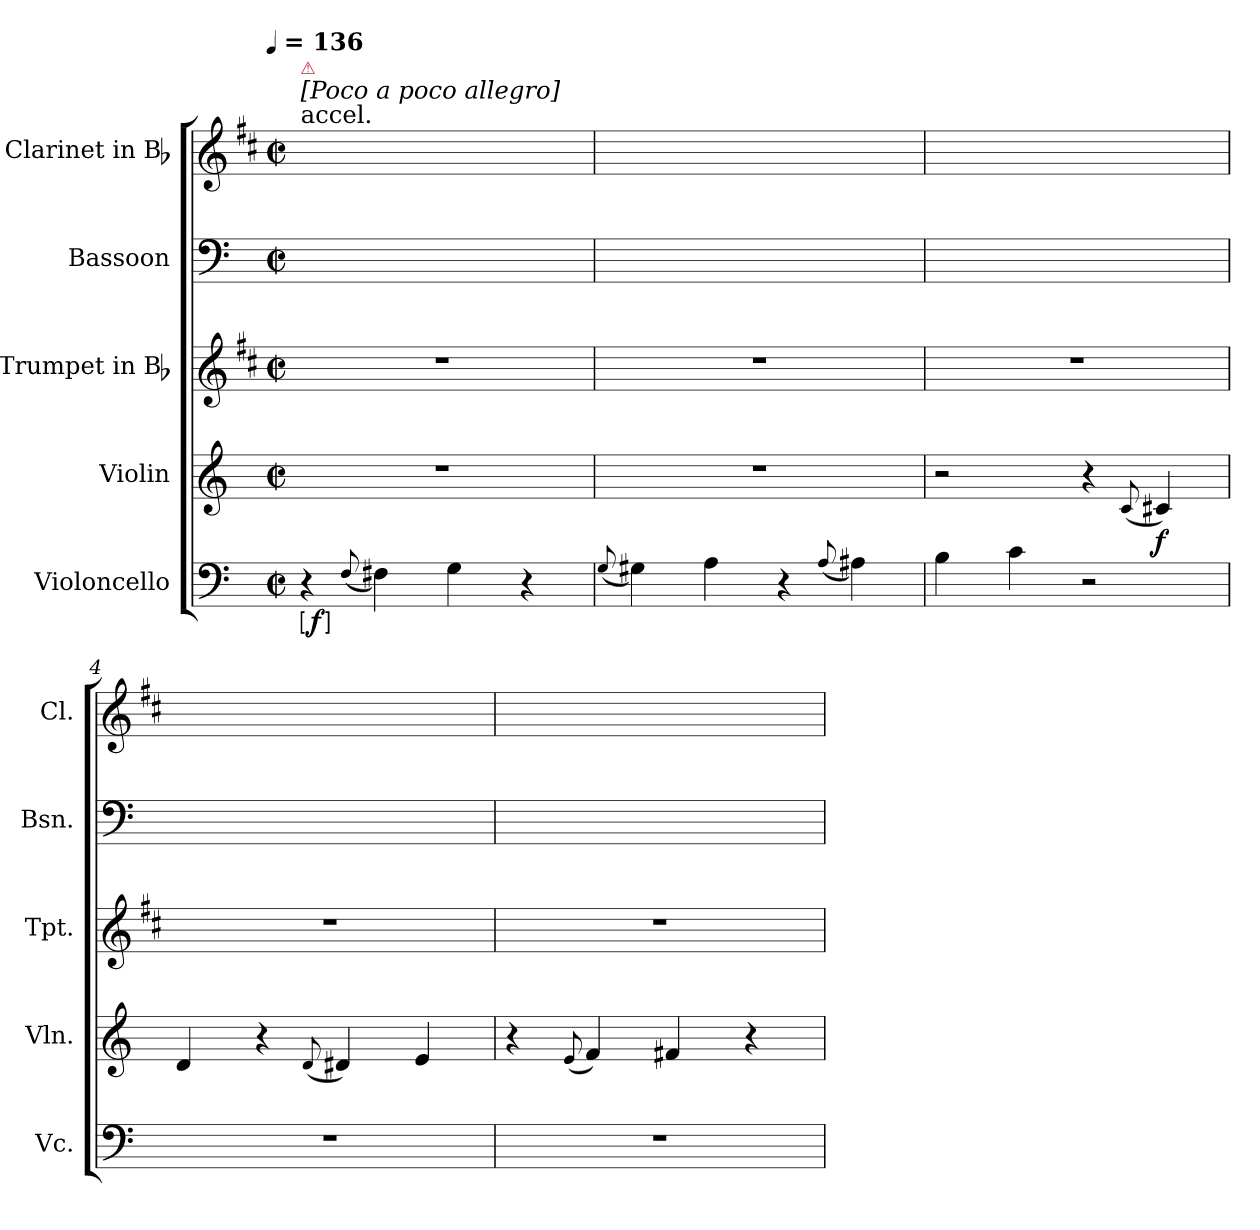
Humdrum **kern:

**kern	**dynam	**kern	**dynam	**kern	**kern	**kern
*part5	*part5	*part4	*part4	*part3	*part2	*part1
*staff5	*staff5	*staff4	*staff4	*staff3	*staff2	*staff1
*I"Violoncello	*	*I"Violin	*	*I"Trumpet in Bb	*I"Bassoon	*I"Clarinet in Bb
*I'Vc.	*	*I'Vln.	*	*I'Tpt.	*I'Bsn.	*I'Cl.
*clefF4	*	*clefG2	*	*clefG2	*clefF4	*clefG2
*	*	*	*	*ITrd1c2	*	*ITrd1c2
*k[]	*	*k[]	*	*k[]	*k[]	*k[]
*C:	*	*C:	*	*C:	*C:	*C:
!!LO:TX:omd:t=[quarter] = 136
*M2/2	*	*M2/2	*	*M2/2	*M2/2	*M2/2
*met(c|)	*	*met(c|)	*	*met(c|)	*met(c|)	*met(c|)
*MM136	*	*MM136	*	*MM136	*MM136	*MM136
=1	=1	=1	=1	=1	=1	=1
!	!	!	!	!	!	!LO:TX:a:t=accel.
!	!	!	!	!	!	!LO:TX:a:B:t=[Poco a poco allegro]
!	!	!	!	!	!	!LO:TX:a:color=crimson:t=⚠
!	!LO:DY:ed=brack	!	!	!	!	!
4r	f	1r	.	1r	1ryy	8ryy
.	.	.	.	.	.	8ryy
(8qqF/	.	.	.	.	.	.
4F#X)	.	.	.	.	.	8ryy
.	.	.	.	.	.	8ryy
4G	.	.	.	.	.	8ryy
.	.	.	.	.	.	8ryy
4r	.	.	.	.	.	8ryy
.	.	.	.	.	.	8ryy
=2	=2	=2	=2	=2	=2	=2
(8qqG/	.	.	.	.	.	.
*	*	*	*	*	*clefC4	*
4G#X)	.	1r	.	1r	4ryy	8ryy
.	.	.	.	.	.	8ryy
4A	.	.	.	.	8ryy	4ryy
.	.	.	.	.	8ryy	.
4r	.	.	.	.	8ryy	2ryy
.	.	.	.	.	8ryy	.
(8qqA/	.	.	.	.	.	.
4A#X)	.	.	.	.	8ryy	.
.	.	.	.	.	8ryy	.
=3	=3	=3	=3	=3	=3	=3
4B	.	2r	.	1r	8ryy	2ryy
.	.	.	.	.	8ryy	.
4c	.	.	.	.	8ryy	.
.	.	.	.	.	8ryy	.
2r	.	4r	.	.	8ryy	8ryy
.	.	.	.	.	8ryy	8ryy
.	.	(8qqc/	.	.	.	.
.	.	4c#X)	f	.	4ryy	8ryy
.	.	.	.	.	.	8ryy
=4	=4	=4	=4	=4	=4	=4
1r	.	4d	.	1r	1ryy	8ryy
.	.	.	.	.	.	8ryy
.	.	4r	.	.	.	8ryy
.	.	.	.	.	.	8ryy
.	.	(8qqd/	.	.	.	.
.	.	4d#X)	.	.	.	8ryy
.	.	.	.	.	.	8ryy
.	.	4e	.	.	.	8ryy
.	.	.	.	.	.	8ryy
=5	=5	=5	=5	=5	=5	=5
1r	.	4r	.	1r	1ryy	8ryy
.	.	.	.	.	.	8ryy
.	.	(8qqe/	.	.	.	.
.	.	4f)	.	.	.	8ryy
.	.	.	.	.	.	8ryy
.	.	4f#X	.	.	.	8ryy
.	.	.	.	.	.	8ryy
.	.	4r	.	.	.	8ryy
.	.	.	.	.	.	8ryy
=	=	=	=	=	=	=
*-	*-	*-	*-	*-	*-	*-
